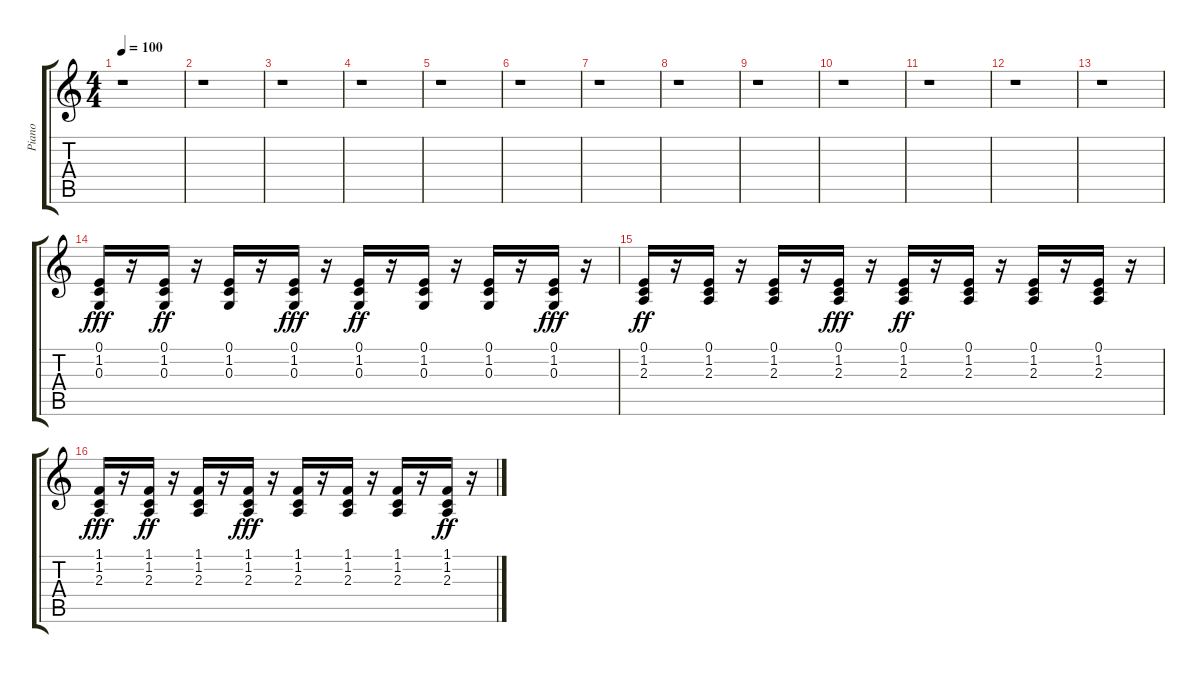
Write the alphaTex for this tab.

\track ("Piano" "Piano") {instrument electricgrandpiano}
\staff {score tabs}
\tuning (E4 B3 G3 D3 A2 E2) {hide}
\ts (4 4)
\tempo 100
\clef g2
\ks c
r.1{dy fff instrument electricgrandpiano} |
r.1 |
r.1 |
r.1 |
r.1 |
r.1 |
r.1 |
r.1 |
r.1 |
r.1 |
r.1 |
r.1 |
r.1 |
(0.1 1.2 0.3).16{instrument electricgrandpiano} r.16 (0.1 1.2 0.3).16{dy ff} r.16 (0.1 1.2 0.3).16 r.16 (0.1 1.2 0.3).16{dy fff} r.16 (0.1 1.2 0.3).16{dy ff} r.16 (0.1 1.2 0.3).16 r.16 (0.1 1.2 0.3).16 r.16 (0.1 1.2 0.3).16{dy fff} r.16 |
(0.1 1.2 2.3).16{dy ff} r.16 (0.1 1.2 2.3).16 r.16 (0.1 1.2 2.3).16 r.16 (0.1 1.2 2.3).16{dy fff} r.16 (0.1 1.2 2.3).16{dy ff} r.16 (0.1 1.2 2.3).16 r.16 (0.1 1.2 2.3).16 r.16 (0.1 1.2 2.3).16 r.16 |
(1.1 1.2 2.3).16{dy fff} r.16 (1.1 1.2 2.3).16{dy ff} r.16 (1.1 1.2 2.3).16 r.16 (1.1 1.2 2.3).16{dy fff} r.16 (1.1 1.2 2.3).16 r.16 (1.1 1.2 2.3).16 r.16 (1.1 1.2 2.3).16 r.16 (1.1 1.2 2.3).16{dy ff} r.16
